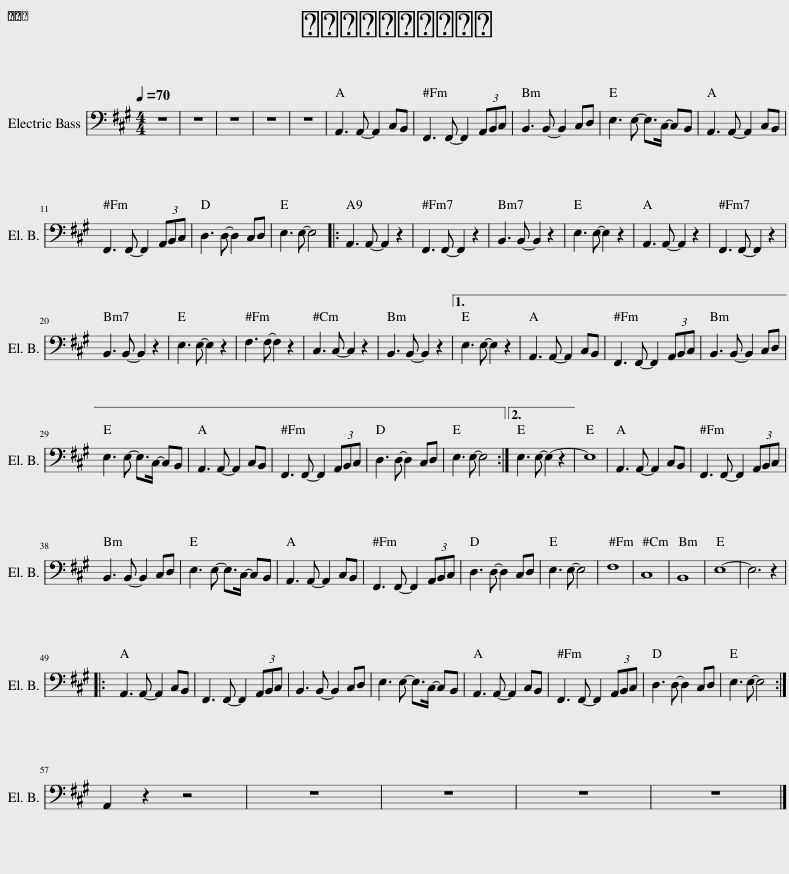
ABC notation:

X:1
%%score 1 { 2 | 3 } 4 5
L:1/8
Q:1/4=70
M:4/4
I:linebreak $
K:A
V:1 treble-8
V:2 treble
V:3 bass
V:4 bass transpose=-12
V:5 perc
K:none
V:1
 z8 | [ac'] [eb]/ [ac']/- [ac']/ [c'e']3/2- [c'e']2 [Fc] [EB] | [fa] [cg]/ [fa]/- [fa]/ [ec']3/2- [ec']2 (3A B c | [Ad] [Ge]/ [Af]/- [Af]/ [ea]3/2- [ea-]2 a/ b/ g/ f/ | [EBe]2 z/ [eb]3/2- [eb]4 | %5
 [Ac'] [eb]/ [ac']/- [ac']/ [be']3/2- [be']2 [Fc] [EB] | [fa] [cg]/ [fa]/- [fa]/ [ec']3/2- [ec']2 (3A B c | [Ad] [Ge]/ [Af]/- [Af]/ [ea]3/2- [ea]2- [ea]/ b/ g/ f/ | [EBe]2 z/ b3/2- b3/2 [ac']/- [ac'] [eb] | [Ac'] [eb]/ [ac']/- [ac']/ [be']3/2- [be']2 [Fc] [EB] |$ %10
 [fa] [cg]/ [fa]/- [fa]/ [ec']3/2- [ec']2 (3A B c | [Ad] [Ge]/ [Af]/- [Af]/ [ea]3/2- [ea]2- [ea]/ b/ g/ f/ | [EBe]2 z/ b/- b4- b/ z/ |: a e/ a/- a/ [be']3/2- [be']3 z | f e/ f/- f/ [ac']3/2- [ac']4 | %15
 f a/ f/- f/ [bd']3/2- [bd']4 | e B/ g/- g/ [be']3/2- [be'] e'/ d'/- d' c' | a e/ a/- a/ [be']3/2- [be']4 | f e/ f/- f/ [ac']3/2- [ac']4 |$ f a/ f/- f/ [bd']3/2- [bd']4 | %20
 e B/ g/- g/ [be']3/2- [be'] e'/ d'/- d' c' | f a/ c'/- c'/ f'3/2- f'4 | g c'/ e'/- e'/ c'3/2- c'4 | f d'/ b/- b/ d'3/2- d' [be']3 |1 e g/ a/- a/ b3/2- b4 | %25
 [Ac'] [eb]/ [ac']/- [ac']/ [be']3/2- [be']2 [Fc] [EB] | [fa] [cg]/ [fa]/- [fa]/ [ec']3/2- [ec']2 (3A B c | [Ad] [Ge]/ [Af]/- [Af]/ [ea]3/2- [ea-]2 [ea]/ b/ g/ f/ |$ [EBe]2 z/ b3/2- b3/2 [ac']/- [ac'] [eb] | [Ac'] [eb]/ [ac']/- [ac']/ [be']3/2- [be']2 [Fc] [EB] | %30
 [fa] [cg]/ [fa]/- [fa]/ [ec']3/2- [ec']2 (3A B c | [Ad] [Ge]/ [Af]/- [Af]/ [ea]3/2- [ea-]2 [ea]/ b/ g/ f/ | [EBe]2 z/ b/- b4- b/ z/ :|2 e g/ a/- a/ b3/2- b4- || b8 | %35
 [ac'] [eb]/ [ac']/- [ac']/ [be']/ [ea]- [ea]3/2 c/ e/ a/ c'/ a/ | [fa] [cg]/ [fa]/- [fa]/ [ec']/ [cf]- [cf]3/2 c/ f/ g/ a/ c'/ |$ [Ad] [Gc]/ [Ad]/- [Ad]/ [ce]/ [df]- [df]2- [df]/ f/ g/ a/ | [eb] [da]/ [eb]/- [eb]/ [fc']/ [Be]- [Be]- [Be]/ [ac']/- [ac'] [eb] | [ac'] [eb]/ [ac']/- [ac']/ [be']/ [ea]- [ea]3/2 c/ e/ a/ c'/ a/ | %40
 [fa] [cg]/ [fa]/- [fa]/ [ec']/ [cf]- [cf]3/2 c/ f/ g/ a/ c'/ | [Ad] [Gc]/ [Ad]/- [Ad]/ [ce]/ [da]- [da]3 a | [egb]3 [cg]/ [Af]/ [Be]4 | [fac']8 | [gc'e']8 | %45
 [fbd']8 | [be']8- | [be']8 |:$ [Ac'] [eb]/ [ac']/- [ac']/ [be']3/2- [be']2 [Fc] [EB] | [fa] [cg]/ [fa]/- [fa]/ [ec']3/2- [ec']2 (3A B c | %50
 [Ad] [Ge]/ [Af]/- [Af]/ [ea]3/2- [ea-]2 [ea]/ b/ g/ f/ | [EBe]2 z/ b3/2- b3/2 [ac']/- [ac'] [eb] | [Ac'] [eb]/ [ac']/- [ac']/ [be']3/2- [be']2 [Fc] [EB] | [fa] [cg]/ [fa]/- [fa]/ [ec']3/2- [ec']2 (3A B c | [Ad] [Ge]/ [Af]/- [Af]/ [ea]3/2- [ea-]2 [ea]/ b/ g/ f/ | %55
 [EBe]2 z/ b3/2- b3/2 [ac']/- [ac'] [eb] :|$ [ac'] [eb]/ [ac']/- [ac']/ [c'e']3/2- [c'e']2 [Fc] [EB] | [fa] [cg]/ [fa]/- [fa]/ [ec']3/2- [ec']2 (3A B c | [Ad] [Ge]/ [Af]/- [Af]/ [ea]3/2- [ea]4 | b8 | %60
 e'8 |] %61
V:2
 z8 | [Ac] [EB]/ [Ac]/- [Ac]/ [ce]3/2- [ce]2 [F,C] [E,B,] | [FA] [CG]/ [FA]/- [FA]/ [Ec]3/2- [Ec]2 (3A, B, C | [A,D] [G,E]/ [A,F]/- [A,F]/ [EA]3/2- [EA-]2 A/ B/ G/ F/ | [E,B,E]2 z/ [EB]3/2- [EB]4 | %5
 [A,c] [EB]/ [Ac]/- [Ac]/ [Be]3/2- [Be]2 [F,C] [E,B,] | [FA] [CG]/ [FA]/- [FA]/ [Ec]3/2- [Ec]2 (3A, B, C | [A,D] [G,E]/ [A,F]/- [A,F]/ [EA]3/2- [EA-]2 [EA]/ B/ G/ F/ | [E,B,E]2 z/ B3/2- B3/2 [Ac]/- [Ac] [EB] | [A,c] [EB]/ [Ac]/- [Ac]/ [Be]3/2- [Be]2 [F,C] [E,B,] |$ %10
 [FA] [CG]/ [FA]/- [FA]/ [Ec]3/2- [Ec]2 (3A, B, C | [A,D] [G,E]/ [A,F]/- [A,F]/ [EA]3/2- [EA-]2 [EA]/ B/ G/ F/ | [E,B,E]2 z/ B/- B4- B/ z/ |: A E/ A/- A/ [Be]3/2- [Be]3 z | F E/ F/- F/ [Ac]3/2- [Ac]4 | %15
 F A/ F/- F/ [Bd]3/2- [Bd]4 | E B,/ G/- G/ [Be]3/2- [Be] e/ d/- d c | A E/ A/- A/ [Be]3/2- [Be]4 | F E/ F/- F/ [Ac]3/2- [Ac]4 |$ F A/ F/- F/ [Bd]3/2- [Bd]4 | %20
 E B,/ G/- G/ [Be]3/2- [Be] e/ d/- d c | F A/ c/- c/ f3/2- f4 | G c/ e/- e/ c3/2- c4 | F d/ B/- B/ d3/2- d [Be]3 |1 E G/ A/- A/ B3/2- B4 | %25
 [A,c] [EB]/ [Ac]/- [Ac]/ [Be]3/2- [Be]2 [F,C] [E,B,] | [FA] [CG]/ [FA]/- [FA]/ [Ec]3/2- [Ec]2 (3A, B, C | [A,D] [G,E]/ [A,F]/- [A,F]/ [EA]3/2- [EA-]2 [EA]/ B/ G/ F/ |$ [E,B,E]2 z/ B3/2- B3/2 [Ac]/- [Ac] [EB] | [A,c] [EB]/ [Ac]/- [Ac]/ [Be]3/2- [Be]2 [F,C] [E,B,] | %30
 [FA] [CG]/ [FA]/- [FA]/ [Ec]3/2- [Ec]2 (3A, B, C | [A,D] [G,E]/ [A,F]/- [A,F]/ [EA]3/2- [EA-]2 [EA]/ B/ G/ F/ | [E,B,E]2 z/ B/- B4- B/ z/ :|2 E G/ A/- A/ B3/2- B4- || B8 | %35
 [Ac] [EB]/ [Ac]/- [Ac]/ [Be]/ [EA]- [EA]3/2 C/ E/ A/ c/ A/ | [FA] [CG]/ [FA]/- [FA]/ [Ec]/ [CF]- [CF]3/2 C/ F/ G/ A/ c/ |$ [A,D] [G,C]/ [A,D]/- [A,D]/ [CE]/ [DF]- [DF]2- [DF]/ F/ G/ A/ | [EB] [DA]/ [EB]/- [EB]/ [Fc]/ [B,E]- [B,E]- [B,E]/ [Ac]/- [Ac] [EB] | [Ac] [EB]/ [Ac]/- [Ac]/ [Be]/ [EA]- [EA]3/2 C/ E/ A/ c/ A/ | %40
 [FA] [CG]/ [FA]/- [FA]/ [Ec]/ [CF]- [CF]3/2 C/ F/ G/ A/ c/ | [A,D] [G,C]/ [A,D]/- [A,D]/ [CE]/ [DA]- [DA]3 A | [EGB]3 [CG]/ [A,F]/ [B,E]4 | [FAc]8 | [Gce]8 | %45
 [FBd]8 | [Be]8- | [Be]8 |:$ [A,c] [EB]/ [Ac]/- [Ac]/ [Be]3/2- [Be]2 [F,C] [E,B,] | [FA] [CG]/ [FA]/- [FA]/ [Ec]3/2- [Ec]2 (3A, B, C | %50
 [A,D] [G,E]/ [A,F]/- [A,F]/ [EA]3/2- [EA-]2 [EA]/ B/ G/ F/ | [E,B,E]2 z/ B3/2- B3/2 [Ac]/- [Ac] [EB] | [A,c] [EB]/ [Ac]/- [Ac]/ [Be]3/2- [Be]2 [F,C] [E,B,] | [FA] [CG]/ [FA]/- [FA]/ [Ec]3/2- [Ec]2 (3A, B, C | [A,D] [G,E]/ [A,F]/- [A,F]/ [EA]3/2- [EA-]2 [EA]/ B/ G/ F/ | %55
 [E,B,E]2 z/ B3/2- B3/2 [Ac]/- [Ac] [EB] :|$ [Ac] [EB]/ [Ac]/- [Ac]/ [ce]3/2- [ce]2 [F,C] [E,B,] | [FA] [CG]/ [FA]/- [FA]/ [Ec]3/2- [Ec]2 (3A, B, C | [A,D] [G,E]/ [A,F]/- [A,F]/ [EA]3/2- [EA]4 | B8 | %60
 e8 |] %61
V:3
 z8 | A,,2 z/ A,,/- A,,- A,,4 | F,,2 z/ F,,3/2- F,,2 (3E, D, C, | D,,2 z/ D,,/- D,, E,4 | E,,8 | %5
 A,,2 z/ A,,3/2- A,,4 | F,,2 z/ F,,3/2- F,,2 (3E, D, C, | D,,2 z/ D,,3/2- D,, E,,- E,,2 | E,,8 | A,,2 z/ A,,3/2- A,,4 |$ %10
 F,,2 z/ F,,3/2- F,,2 (3E, D, C, | D,,2 z/ D,,3/2- D,, E,,- E,,2 | E,,8 |: E,,2 z/ E,,3/2- E,,4 | F,,2 z/ F,,3/2- F,,4 | %15
 B,,2 z/ B,,3/2- B,,4 | E,,2 z/ B,,3/2- B,, C,/ B,,/- B,, A,, | A,,2 z/ A,,3/2- A,,4 | F,,2 z/ F,,3/2- F,,4 |$ B,,2 z/ B,,3/2- B,,4 | %20
 E,,2 z/ B,,3/2- B,, C,/ B,,/- B,, A,, | F,,2 z/ F,,3/2- F,,4 | C,2 z/ G,,3/2- G,,4 | F,,2 z/ B,,3/2- B,,4 |1 E,,2 z/ E,,3/2- E,,4 | %25
 A,,2 z/ A,,3/2- A,,4 | F,,2 z/ F,,3/2- F,,2 (3E, D, C, | D,,2 z/ D,,3/2- D,, E,,- E,,2 |$ E,,8 | A,,2 z/ A,,3/2- A,,4 | %30
 F,,2 z/ F,,3/2- F,,2 (3E, D, C, | D,,2 z/ D,,3/2- D,, E,,- E,,2 | E,,8 :|2 E,,2 z/ E,,3/2- E,,4- || E,,8 | %35
 A,,2 z/ A,,3/2- A,,4 | F,,2 z/ F,,3/2- F,,4 |$ D,,2 z/ D,,3/2- D,, E,,- E,,2 | E,,8 | A,,2 z/ A,,3/2- A,,4 | %40
 F,,2 z/ F,,3/2- F,,4 | D,,2 z/ D,,3/2- D,,4 | E,,8 | [F,A,C]8 | [G,CE]8 | %45
 [F,B,D]8 | [E,B,E]8- | [E,B,E]8 |:$ A,,2 z/ A,,3/2- A,,4 | F,,2 z/ F,,3/2- F,,2 (3E, D, C, | %50
 D,,2 z/ D,,3/2- D,, E,,- E,,2 | E,,8 | A,,2 z/ A,,3/2- A,,4 | F,,2 z/ F,,3/2- F,,2 (3E, D, C, | D,,2 z/ D,,3/2- D,, E,,- E,,2 | %55
 E,,8 :|$ z8 | z8 | z8 | z8 | %60
 z8 |] %61
V:4
 z8 | z8 | z8 | z8 | z8 | %5
 A,,3 A,,- A,,2 C,B,, | F,,3 F,,- F,,2 (3A,,B,,C, | B,,3 B,,- B,,2 C,D, | E,3 E,- E,>C,- C,B,, | A,,3 A,,- A,,2 C,B,, |$ %10
 F,,3 F,,- F,,2 (3A,,B,,C, | D,3 D,- D,2 C,D, | E,3 E,- E,4 |: A,,3 A,,- A,,2 z2 | F,,3 F,,- F,,2 z2 | %15
 B,,3 B,,- B,,2 z2 | E,3 E,- E,2 z2 | A,,3 A,,- A,,2 z2 | F,,3 F,,- F,,2 z2 |$ B,,3 B,,- B,,2 z2 | %20
 E,3 E,- E,2 z2 | F,3 F,- F,2 z2 | C,3 C,- C,2 z2 | B,,3 B,,- B,,2 z2 |1 E,3 E,- E,2 z2 | %25
 A,,3 A,,- A,,2 C,B,, | F,,3 F,,- F,,2 (3A,,B,,C, | B,,3 B,,- B,,2 C,D, |$ E,3 E,- E,>C,- C,B,, | A,,3 A,,- A,,2 C,B,, | %30
 F,,3 F,,- F,,2 (3A,,B,,C, | D,3 D,- D,2 C,D, | E,3 E,- E,4 :|2 E,3 E,- E,2- z2 || E,8 | %35
 A,,3 A,,- A,,2 C,B,, | F,,3 F,,- F,,2 (3A,,B,,C, |$ B,,3 B,,- B,,2 C,D, | E,3 E,- E,>C,- C,B,, | A,,3 A,,- A,,2 C,B,, | %40
 F,,3 F,,- F,,2 (3A,,B,,C, | D,3 D,- D,2 C,D, | E,3 E,- E,4 | F,8 | C,8 | %45
 B,,8 | E,8- | E,6 z2 |:$ A,,3 A,,- A,,2 C,B,, | F,,3 F,,- F,,2 (3A,,B,,C, | %50
 B,,3 B,,- B,,2 C,D, | E,3 E,- E,>C,- C,B,, | A,,3 A,,- A,,2 C,B,, | F,,3 F,,- F,,2 (3A,,B,,C, | D,3 D,- D,2 C,D, | %55
 E,3 E,- E,4 :|$ A,,2 z2 z4 | z8 | z8 | z8 | %60
 z8 |] %61
V:5
[K:C] ^g2 ^g2 ^g2 ^g2 | ^g2 ^g2 ^g2 ^g2 | ^g2 ^g2 ^g2 ^g2 | ^g2 ^g2 ^g2 ^g2 | ^g2 ^g2 ^g2 ^g2 | %5
 [F^a]/ ^g/ ^g/ ^g/ [c^g]/ ^g/ [F^g]/ ^g/ ^g/ ^g/ ^g/ ^g/ [c^g]/ ^g/ (3[F^g]/ [F^g]/ [F^g]/ | [F^a]/ ^g/ ^g/ ^g/ [c^g]/ ^g/ [F^g]/ ^g/ ^g/ ^g/ ^g/ ^g/ [c^g]/ ^g/ (3[F^g]/ [F^g]/ [F^g]/ | [F^a]/ ^g/ ^g/ ^g/ [c^g]/ ^g/ [F^g]/ ^g/ ^g/ ^g/ ^g/ ^g/ [c^g]/ ^g/ (3[F^g]/ [F^g]/ [F^g]/ | [F^a]/ ^g/ ^g/ ^g/ [c^g]/ ^g/ [F^g]/ ^g/ ^g/ ^g/ ^g/ ^g/ [c^g]/ ^g/ (3[F^g]/ [F^g]/ [F^g]/ | [F^a]/ ^g/ ^g/ ^g/ [c^g]/ ^g/ [F^g]/ ^g/ ^g/ ^g/ ^g/ ^g/ [c^g]/ ^g/ (3[F^g]/ [F^g]/ [F^g]/ |$ %10
 [F^a]/ ^g/ ^g/ ^g/ [c^g]/ ^g/ [F^g]/ ^g/ ^g/ ^g/ ^g/ ^g/ [c^g]/ ^g/ (3[F^g]/ [F^g]/ [F^g]/ | [F^a]/ ^g/ ^g/ ^g/ [c^g]/ ^g/ [F^g]/ ^g/ ^g/ ^g/ ^g/ ^g/ [c^g]/ ^g/ (3[F^g]/ [F^g]/ [F^g]/ | [F^a]/ ^g/ ^g/ ^g/ [c^g]/ ^g/ [F^g^a]/ ^g/ [Fc^g^a]2 z2 |: [F^f]/ ^g/ ^g/ ^g/ [^c^g]/ ^g/ [F^f]/ ^g/ ^g/ ^g/ ^g/ ^g/ [^c^g]/ ^g/ (3^g/ ^g/ ^g/ | [F^f]/ ^g/ ^g/ ^g/ [^c^g]/ ^g/ [F^f]/ ^g/ ^g/ ^g/ ^g/ ^g/ [^c^g]/ ^g/ (3^g/ ^g/ ^g/ | %15
 [F^f]/ ^g/ ^g/ ^g/ [^c^g]/ ^g/ [F^f]/ ^g/ ^g/ ^g/ ^g/ ^g/ [^c^g]/ ^g/ (3^g/ ^g/ ^g/ | [F^f]/ ^g/ ^g/ ^g/ [^c^g]/ ^g/ [F^f]/ ^g/ ^g/ ^g/ ^g/ ^g/ [^c^g]/ ^g/ (3^g/ ^g/ ^g/ | [F^f]/ ^g/ ^g/ ^g/ [^c^g]/ ^g/ [F^f]/ ^g/ ^g/ ^g/ ^g/ ^g/ [^c^g]/ ^g/ (3^g/ ^g/ ^g/ | [F^f]/ ^g/ ^g/ ^g/ [^c^g]/ ^g/ [F^f]/ ^g/ ^g/ ^g/ ^g/ ^g/ [^c^g]/ ^g/ (3^g/ ^g/ ^g/ |$ [F^f]/ ^g/ ^g/ ^g/ [^c^g]/ ^g/ [F^f]/ ^g/ ^g/ ^g/ ^g/ ^g/ [^c^g]/ ^g/ (3^g/ ^g/ ^g/ | %20
 [F^f]/ ^g/ ^g/ ^g/ [^c^g]/ ^g/ [F^f]/ ^g/ ^g/ ^g/ ^g/ ^g/ [^c^g]/ ^g/ (3^g/ ^g/ ^g/ | [F^f]/ ^g/ ^g/ ^g/ [^c^g]/ ^g/ [F^f]/ ^g/ ^g/ ^g/ ^g/ ^g/ [^c^g]/ ^g/ (3^g/ ^g/ ^g/ | [F^f]/ ^g/ ^g/ ^g/ [^c^g]/ ^g/ [F^f]/ ^g/ ^g/ ^g/ ^g/ ^g/ [^c^g]/ ^g/ (3^g/ ^g/ ^g/ | [F^f]/ ^g/ ^g/ ^g/ [^c^g]/ ^g/ [F^f]/ ^g/ ^g/ ^g/ ^g/ ^g/ [^c^g]/ ^g/ (3^g/ ^g/ ^g/ |1 [F^f]/ ^g/ ^g/ ^g/ [^c^g]/ ^g/ [F^f]/ ^g/ ^g/ ^g/ ^g/ ^g/ [^c^g]/ ^g/ (3^g/ ^g/ ^g/ | %25
 [F^a]/ ^g/ ^g/ ^g/ [c^g]/ ^g/ [F^g]/ ^g/ ^g/ ^g/ ^g/ ^g/ [c^g]/ ^g/ (3[F^g]/ [F^g]/ [F^g]/ | [F^a]/ ^g/ ^g/ ^g/ [c^g]/ ^g/ [F^g]/ ^g/ ^g/ ^g/ ^g/ ^g/ [c^g]/ ^g/ (3[F^g]/ [F^g]/ [F^g]/ | [F^a]/ ^g/ ^g/ ^g/ [c^g]/ ^g/ [F^g]/ ^g/ ^g/ ^g/ ^g/ ^g/ [c^g]/ ^g/ (3[F^g]/ [F^g]/ [F^g]/ |$ [F^a]/ ^g/ ^g/ ^g/ [c^g]/ ^g/ [F^g]/ ^g/ ^g/ ^g/ ^g/ ^g/ [c^g]/ ^g/ (3[F^g]/ [F^g]/ [F^g]/ | [F^a]/ ^g/ ^g/ ^g/ [c^g]/ ^g/ [F^g]/ ^g/ ^g/ ^g/ ^g/ ^g/ [c^g]/ ^g/ (3[F^g]/ [F^g]/ [F^g]/ | %30
 [F^a]/ ^g/ ^g/ ^g/ [c^g]/ ^g/ [F^g]/ ^g/ ^g/ ^g/ ^g/ ^g/ [c^g]/ ^g/ (3[F^g]/ [F^g]/ [F^g]/ | [F^a]/ ^g/ ^g/ ^g/ [c^g]/ ^g/ [F^g]/ ^g/ ^g/ ^g/ ^g/ ^g/ [c^g]/ ^g/ (3[F^g]/ [F^g]/ [F^g]/ | [F^a]/ ^g/ ^g/ ^g/ [c^g]/ ^g/ [F^g^a]/ ^g/ [Fc^g^a]2 z2 :|2 [F^f]/ ^g/ ^g/ ^g/ [^c^g]/ ^g/ [F^f]/ ^g/ ^g/ ^g/ ^g/ ^g/ [^c^g]/ ^g/ (3^g/ ^g/ ^g/ || [F^f]/ ^g/ ^g/ ^g/ [^c^g]/ ^g/ [F^f]/ ^g/ [^c^g]2 z2 | %35
 [F^a]/ ^g/ ^g/ ^g/ [c^g]/ ^g/ [F^g]/ ^g/ ^g/ ^g/ ^g/ ^g/ [c^g]/ ^g/ (3[F^g]/ [F^g]/ [F^g]/ | [F^a]/ ^g/ ^g/ ^g/ [c^g]/ ^g/ [F^g]/ ^g/ ^g/ ^g/ ^g/ ^g/ [c^g]/ ^g/ (3[F^g]/ [F^g]/ [F^g]/ |$ [F^a]/ ^g/ ^g/ ^g/ [c^g]/ ^g/ [F^g]/ ^g/ ^g/ ^g/ ^g/ ^g/ [c^g]/ ^g/ (3[F^g]/ [F^g]/ [F^g]/ | [F^a]/ ^g/ ^g/ ^g/ [c^g]/ ^g/ [F^g]/ ^g/ ^g/ ^g/ ^g/ ^g/ [c^g]/ ^g/ (3[F^g]/ [F^g]/ [F^g]/ | [F^a]/ ^g/ ^g/ ^g/ [c^g]/ ^g/ [F^g]/ ^g/ ^g/ ^g/ ^g/ ^g/ [c^g]/ ^g/ (3[F^g]/ [F^g]/ [F^g]/ | %40
 [F^a]/ ^g/ ^g/ ^g/ [c^g]/ ^g/ [F^g]/ ^g/ ^g/ ^g/ ^g/ ^g/ [c^g]/ ^g/ (3[F^g]/ [F^g]/ [F^g]/ | [F^a]/ ^g/ ^g/ ^g/ [c^g]/ ^g/ [F^g]/ ^g/ ^g/ ^g/ ^g/ ^g/ [c^g]/ ^g/ (3[F^g]/ [F^g]/ [F^g]/ | [F^a]/ ^g/ ^g/ ^g/ [c^g]/ ^g/ [F^g^a]/ ^g/ [Fc^g^a]2 z2 | [F^e]2 ^g2 ^g2 ^g2 | [F^e]2 ^g2 ^g2 ^g2 | %45
 [F^e]2 ^g2 ^g2 ^g2 | [F^e]2 ^g2 ^g2 ^g2 | [F^g]2 ^g2 e/ d/ e e/ d/ e/ A/ |:$ [F^a]/ ^g/ ^g/ ^g/ [c^g]/ ^g/ [F^g]/ ^g/ ^g/ ^g/ ^g/ ^g/ [c^g]/ ^g/ (3[F^g]/ [F^g]/ [F^g]/ | [F^a]/ ^g/ ^g/ ^g/ [c^g]/ ^g/ [F^g]/ ^g/ ^g/ ^g/ ^g/ ^g/ [c^g]/ ^g/ (3[F^g]/ [F^g]/ [F^g]/ | %50
 [F^a]/ ^g/ ^g/ ^g/ [c^g]/ ^g/ [F^g]/ ^g/ ^g/ ^g/ ^g/ ^g/ [c^g]/ ^g/ (3[F^g]/ [F^g]/ [F^g]/ | [F^a]/ ^g/ ^g/ ^g/ [c^g]/ ^g/ [F^g]/ ^g/ ^g/ ^g/ ^g/ ^g/ [c^g]/ ^g/ (3[F^g]/ [F^g]/ [F^g]/ | [F^a]/ ^g/ ^g/ ^g/ [c^g]/ ^g/ [F^g]/ ^g/ ^g/ ^g/ ^g/ ^g/ [c^g]/ ^g/ (3[F^g]/ [F^g]/ [F^g]/ | [F^a]/ ^g/ ^g/ ^g/ [c^g]/ ^g/ [F^g]/ ^g/ ^g/ ^g/ ^g/ ^g/ [c^g]/ ^g/ (3[F^g]/ [F^g]/ [F^g]/ | [F^a]/ ^g/ ^g/ ^g/ [c^g]/ ^g/ [F^g]/ ^g/ ^g/ ^g/ ^g/ ^g/ [c^g]/ ^g/ (3[F^g]/ [F^g]/ [F^g]/ | %55
 [F^a]/ ^g/ ^g/ ^g/ [c^g]/ ^g/ [F^g]/ ^g/ ^g/ ^g/ ^g/ ^g/ [c^g]/ ^g/ (3[F^g]/ [F^g]/ [F^g]/ :|$ [F^e]2 z2 z4 | z8 | z8 | z8 | %60
 z8 |] %61
